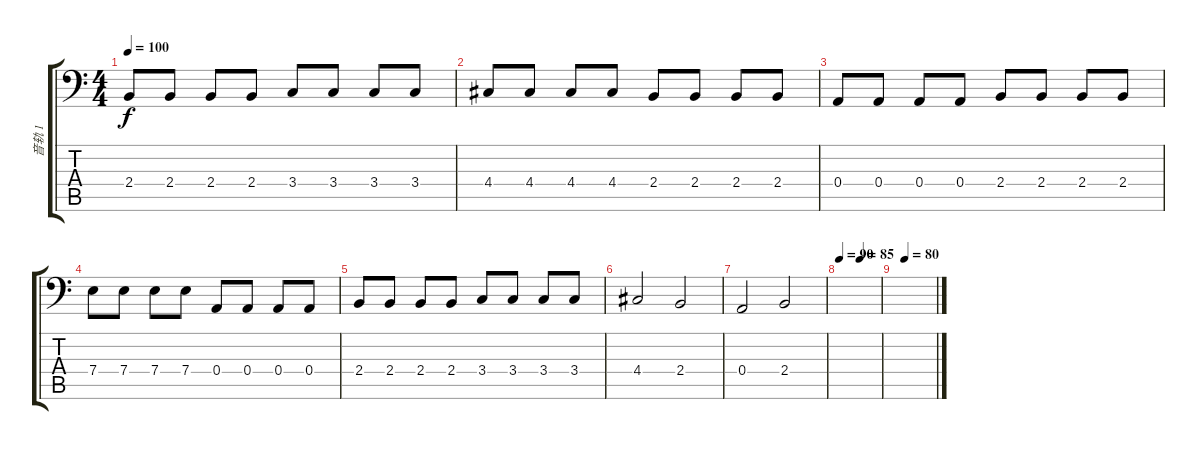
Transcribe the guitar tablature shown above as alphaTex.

\track ("音轨 1" "音轨 1") {instrument fretlessbass}
\staff {score tabs}
\tuning (C3 G2 D2 A1 E1 B0) {hide}
\ts (4 4)
\tempo 100
\clef f4
\ks c
2.4.8{dy f} 2.4.8 2.4.8 2.4.8 3.4.8 3.4.8 3.4.8 3.4.8 |
4.4.8 4.4.8 4.4.8 4.4.8 2.4.8 2.4.8 2.4.8 2.4.8 |
0.4.8 0.4.8 0.4.8 0.4.8 2.4.8 2.4.8 2.4.8 2.4.8 |
7.4.8 7.4.8 7.4.8 7.4.8 0.4.8 0.4.8 0.4.8 0.4.8 |
2.4.8 2.4.8 2.4.8 2.4.8 3.4.8 3.4.8 3.4.8 3.4.8 |
4.4.2 2.4.2 |
0.4.2 2.4.2 |
\tempo 90
\tempo (85 0.5)
|
\tempo (80 0.25)
